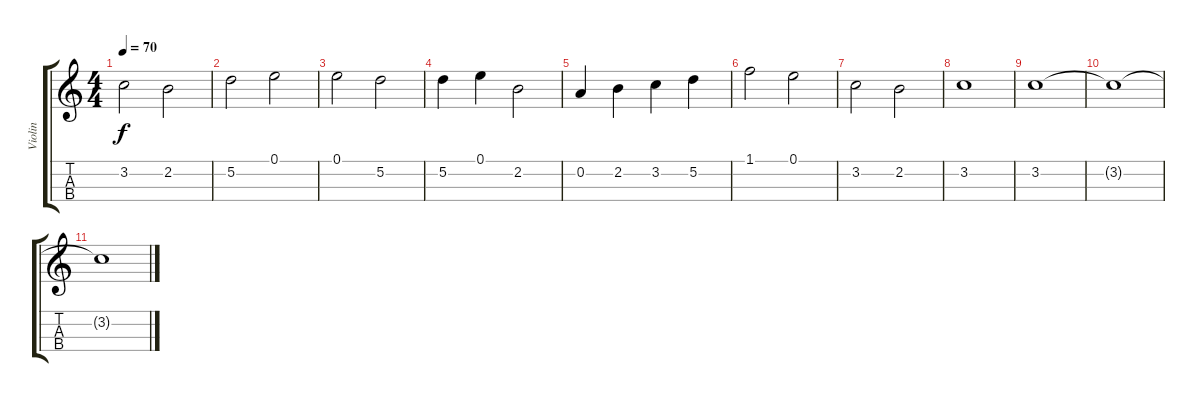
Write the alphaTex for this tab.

\track ("Violin" "Violin") {instrument stringensemble2}
\staff {score tabs}
\tuning (E5 A4 D4 G3) {hide}
\ts (4 4)
\tempo 70
\clef g2
\ks c
3.2.2{dy f} 2.2.2 |
5.2.2 0.1.2 |
0.1.2 5.2.2 |
5.2.4 0.1.4 2.2.2 |
0.2.4 2.2.4 3.2.4 5.2.4 |
1.1.2 0.1.2 |
3.2.2 2.2.2 |
3.2.1 |
3.2.1 |
3.2{t}.1{volume 0} |
3.2{t}.1
